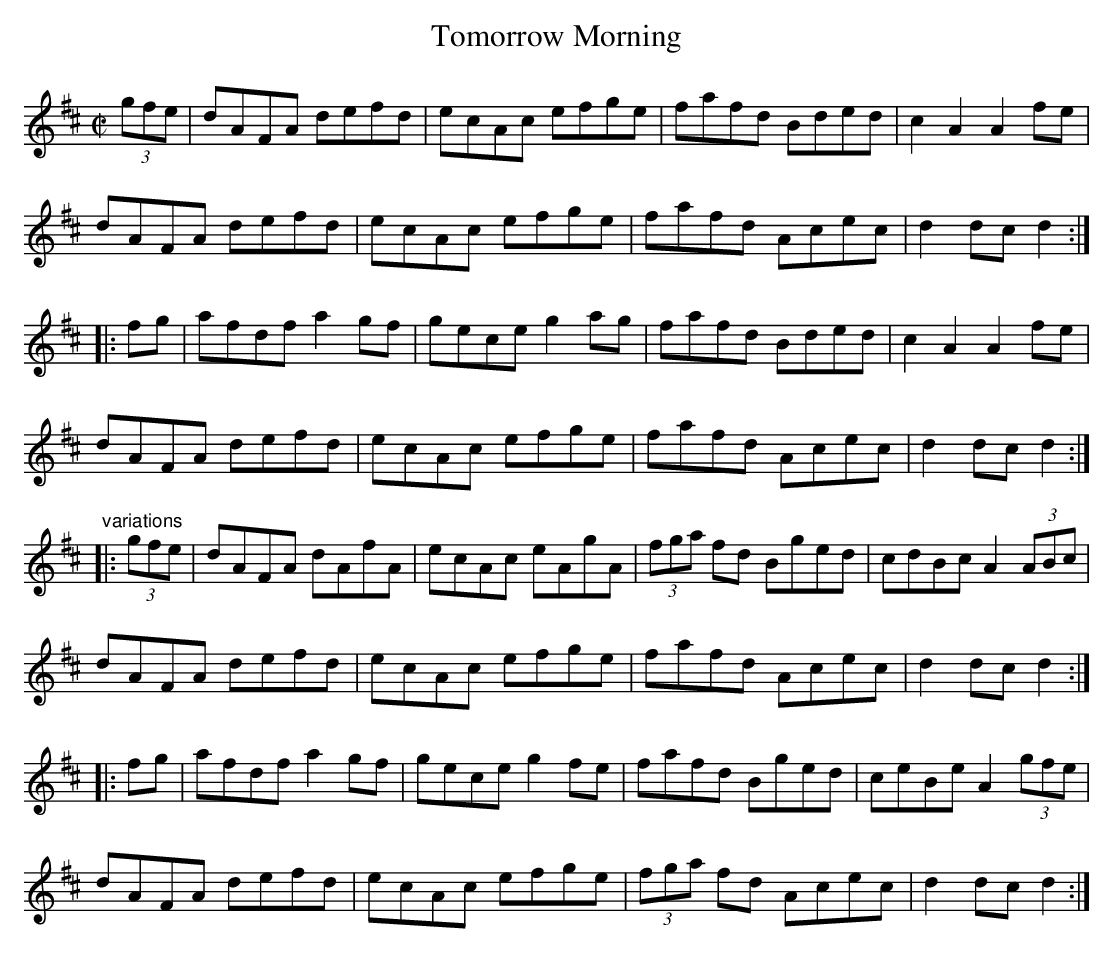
X:1
T:Tomorrow Morning
M:C|
L:1/8
K:D
(3gfe|dAFA defd|ecAc efge|fafd Bded|c2A2 A2fe|
dAFA defd|ecAc efge|fafd Acec|d2dc d2:|
|:fg|afdf a2gf|gece g2ag|fafd Bded|c2A2 A2fe|
dAFA defd|ecAc efge|fafd Acec|d2dc d2:|
"variations"
|:(3gfe|dAFA dAfA|ecAc eAgA|(3fga fd Bged|cdBc A2 (3ABc|
dAFA defd|ecAc efge|fafd Acec|d2dc d2:|
|:fg|afdf a2gf|gece g2fe|fafd Bged|ceBe A2 (3gfe|
dAFA defd|ecAc efge|(3fga fd Acec|d2dc d2:|
